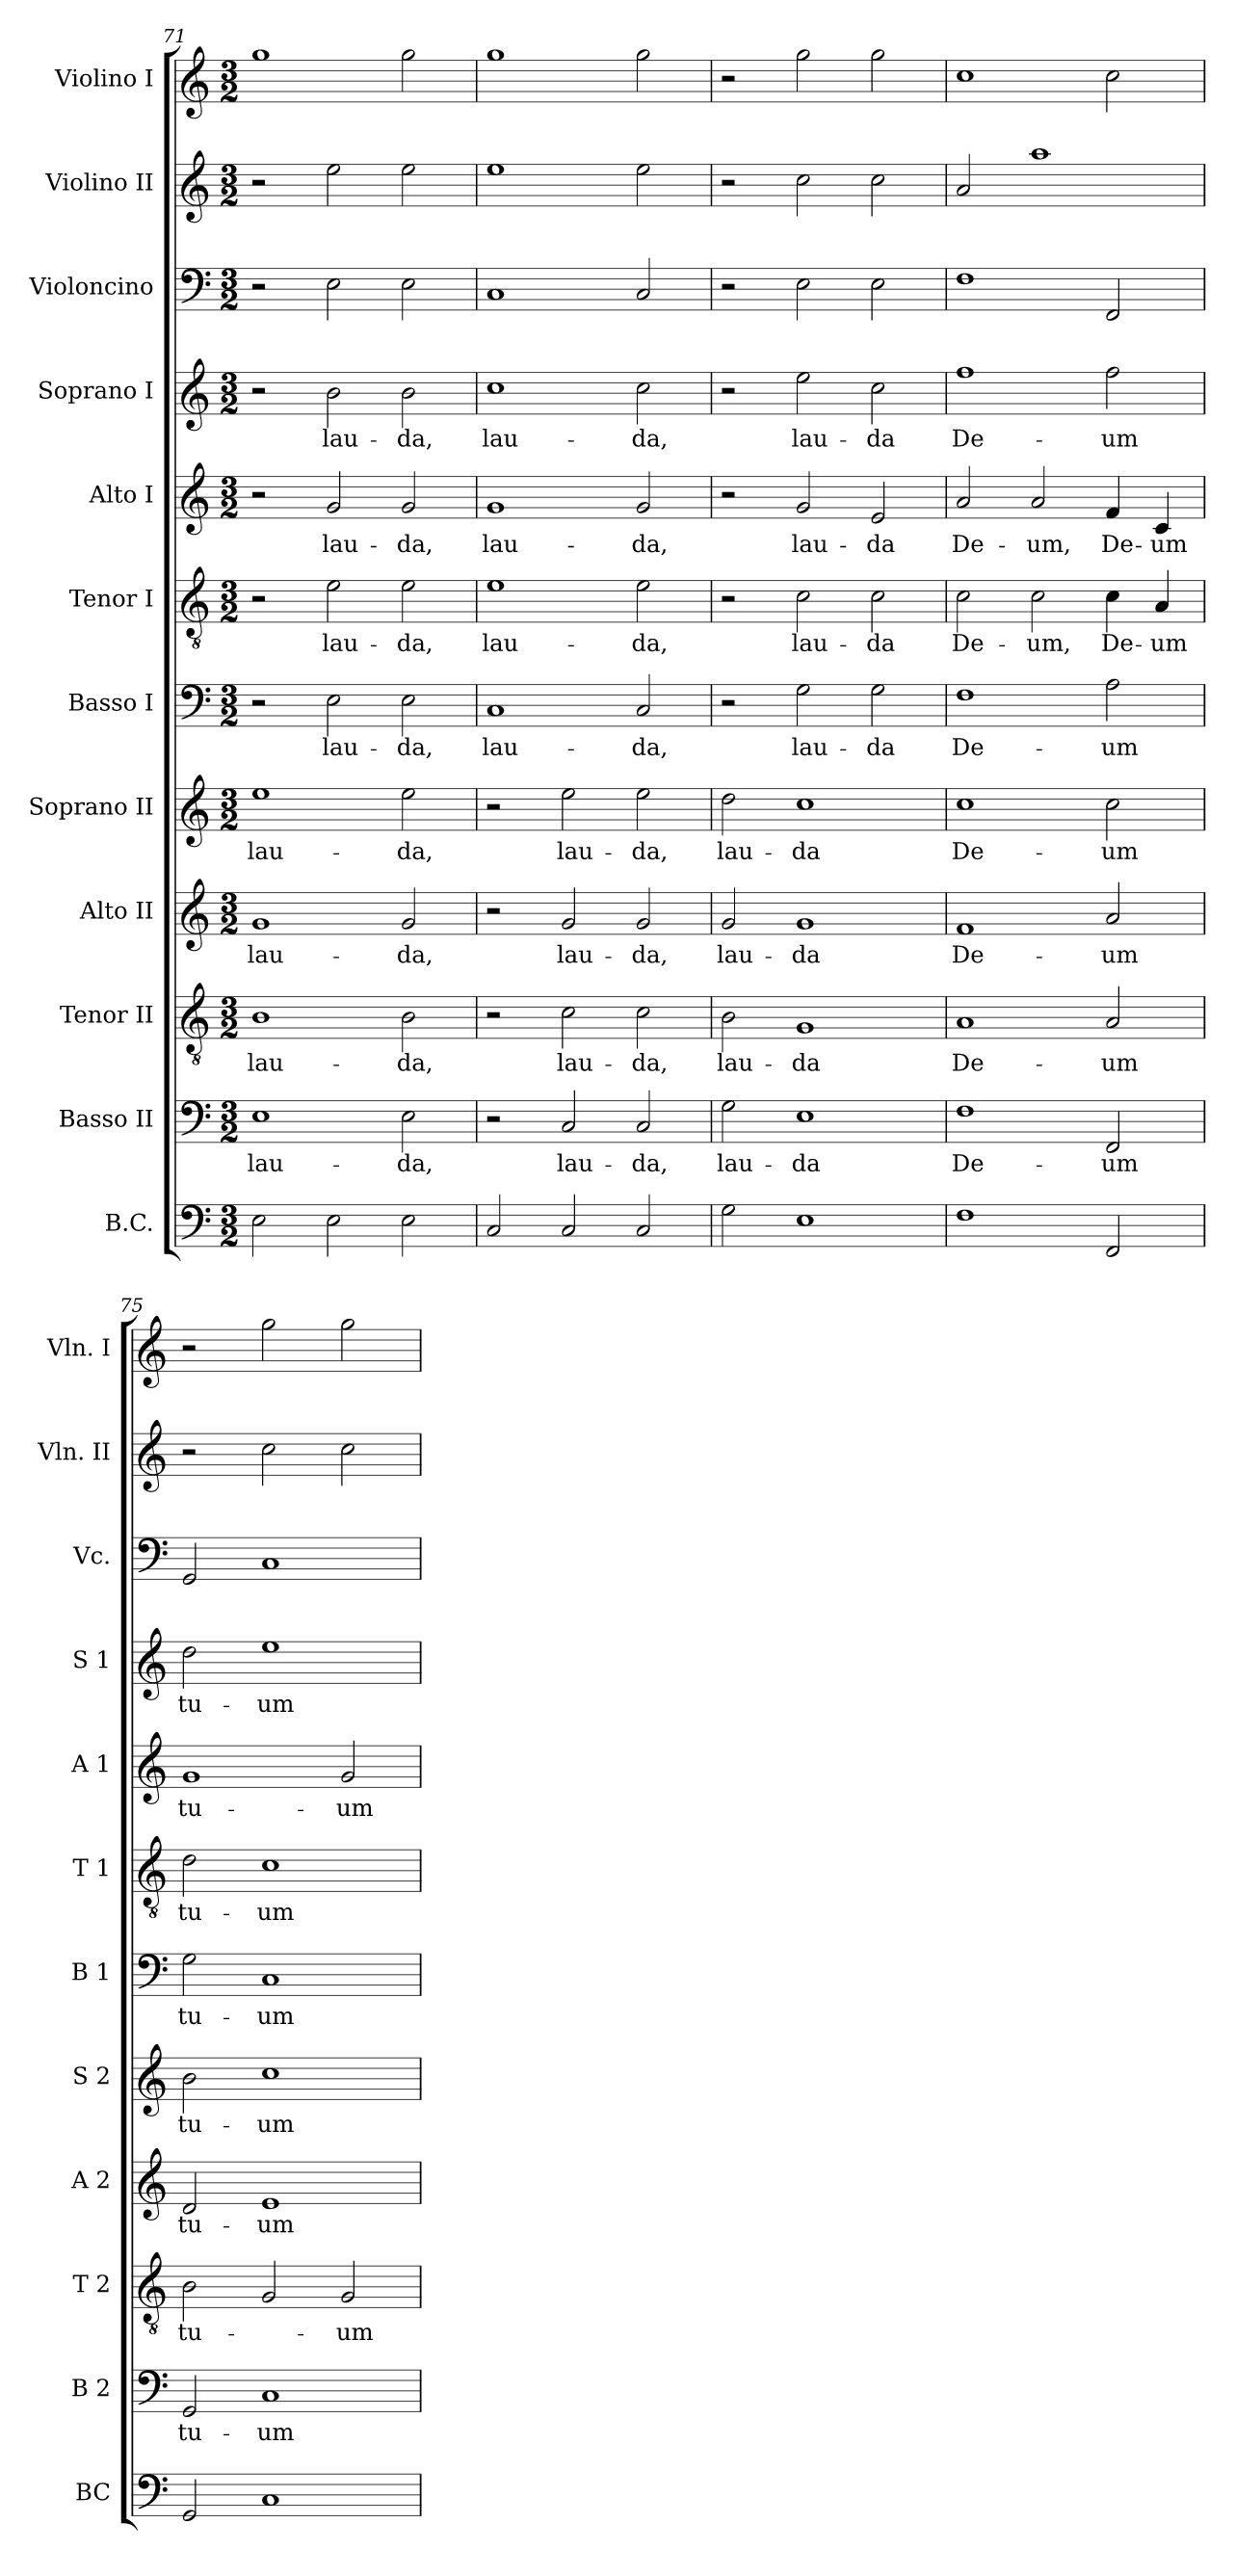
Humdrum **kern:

**kern	**kern	**text	**kern	**text	**kern	**text	**kern	**text	**kern	**text	**kern	**text	**kern	**text	**kern	**text	**kern	**kern	**kern
*part12	*part11	*part11	*part10	*part10	*part9	*part9	*part8	*part8	*part7	*part7	*part6	*part6	*part5	*part5	*part4	*part4	*part3	*part2	*part1
*staff12	*staff11	*staff11	*staff10	*staff10	*staff9	*staff9	*staff8	*staff8	*staff7	*staff7	*staff6	*staff6	*staff5	*staff5	*staff4	*staff4	*staff3	*staff2	*staff1
*I"B.C.	*I"Basso II	*	*I"Tenor II	*	*I"Alto II	*	*I"Soprano II	*	*I"Basso I	*	*I"Tenor I	*	*I"Alto I	*	*I"Soprano I	*	*I"Violoncino	*I"Violino II	*I"Violino I
*I'BC	*I'B 2	*	*I'T 2	*	*I'A 2	*	*I'S 2	*	*I'B 1	*	*I'T 1	*	*I'A 1	*	*I'S 1	*	*I'Vc.	*I'Vln. II	*I'Vln. I
*clefF4	*clefF4	*	*clefGv2	*	*clefG2	*	*clefG2	*	*clefF4	*	*clefGv2	*	*clefG2	*	*clefG2	*	*clefF4	*clefG2	*clefG2
*k[]	*k[]	*	*k[]	*	*k[]	*	*k[]	*	*k[]	*	*k[]	*	*k[]	*	*k[]	*	*k[]	*k[]	*k[]
*C:	*C:	*	*C:	*	*C:	*	*C:	*	*C:	*	*C:	*	*C:	*	*C:	*	*C:	*C:	*C:
*M3/2	*M3/2	*	*M3/2	*	*M3/2	*	*M3/2	*	*M3/2	*	*M3/2	*	*M3/2	*	*M3/2	*	*M3/2	*M3/2	*M3/2
=71	=71	=71	=71	=71	=71	=71	=71	=71	=71	=71	=71	=71	=71	=71	=71	=71	=71	=71	=71
!	!	!LO:LY:b	!	!LO:LY:b	!	!LO:LY:b	!	!LO:LY:b	!	!	!	!	!	!	!	!	!	!	!
2E\	1E	lau-	1B	lau-	1g	lau-	1ee	lau-	2r	.	2r	.	2r	.	2r	.	2r	2r	1gg
!	!	!	!	!	!	!	!	!	!	!LO:LY:b	!	!LO:LY:b	!	!LO:LY:b	!	!LO:LY:b	!	!	!
2E\	.	.	.	.	.	.	.	.	2E\	lau-	2e\	lau-	2g/	lau-	2b\	lau-	2E\	2ee\	.
!	!	!LO:LY:b	!	!LO:LY:b	!	!LO:LY:b	!	!LO:LY:b	!	!LO:LY:b	!	!LO:LY:b	!	!LO:LY:b	!	!LO:LY:b	!	!	!
2E\	2E\	-da,	2B\	-da,	2g/	-da,	2ee\	-da,	2E\	-da,	2e\	-da,	2g/	-da,	2b\	-da,	2E\	2ee\	2gg\
!!LO:PB:g=z
=72	=72	=72	=72	=72	=72	=72	=72	=72	=72	=72	=72	=72	=72	=72	=72	=72	=72	=72	=72
!	!	!	!	!	!	!	!	!	!	!LO:LY:b	!	!LO:LY:b	!	!LO:LY:b	!	!LO:LY:b	!	!	!
2C/	2r	.	2r	.	2r	.	2r	.	1C	lau-	1e	lau-	1g	lau-	1cc	lau-	1C	1ee	1gg
!	!	!LO:LY:b	!	!LO:LY:b	!	!LO:LY:b	!	!LO:LY:b	!	!	!	!	!	!	!	!	!	!	!
2C/	2C/	lau-	2c\	lau-	2g/	lau-	2ee\	lau-	.	.	.	.	.	.	.	.	.	.	.
!	!	!LO:LY:b	!	!LO:LY:b	!	!LO:LY:b	!	!LO:LY:b	!	!LO:LY:b	!	!LO:LY:b	!	!LO:LY:b	!	!LO:LY:b	!	!	!
2C/	2C/	-da,	2c\	-da,	2g/	-da,	2ee\	-da,	2C/	-da,	2e\	-da,	2g/	-da,	2cc\	-da,	2C/	2ee\	2gg\
=73	=73	=73	=73	=73	=73	=73	=73	=73	=73	=73	=73	=73	=73	=73	=73	=73	=73	=73	=73
!	!	!LO:LY:b	!	!LO:LY:b	!	!LO:LY:b	!	!LO:LY:b	!	!	!	!	!	!	!	!	!	!	!
2G\	2G\	lau-	2B\	lau-	2g/	lau-	2dd\	lau-	2r	.	2r	.	2r	.	2r	.	2r	2r	2r
!	!	!LO:LY:b	!	!LO:LY:b	!	!LO:LY:b	!	!LO:LY:b	!	!LO:LY:b	!	!LO:LY:b	!	!LO:LY:b	!	!LO:LY:b	!	!	!
1E	1E	-da	1G	-da	1g	-da	1cc	-da	2G\	lau-	2c\	lau-	2g/	lau-	2ee\	lau-	2E\	2cc\	2gg\
!	!	!	!	!	!	!	!	!	!	!LO:LY:b	!	!LO:LY:b	!	!LO:LY:b	!	!LO:LY:b	!	!	!
.	.	.	.	.	.	.	.	.	2G\	-da	2c\	-da	2e/	-da	2cc\	-da	2E\	2cc\	2gg\
=74	=74	=74	=74	=74	=74	=74	=74	=74	=74	=74	=74	=74	=74	=74	=74	=74	=74	=74	=74
!	!	!LO:LY:b	!	!LO:LY:b	!	!LO:LY:b	!	!LO:LY:b	!	!LO:LY:b	!	!LO:LY:b	!	!LO:LY:b	!	!LO:LY:b	!	!	!
1F	1F	De-	1A	De-	1f	De-	1cc	De-	1F	De-	2c\	De-	2a/	De-	1ff	De-	1F	2a/	1cc
!	!	!	!	!	!	!	!	!	!	!	!	!LO:LY:b	!	!LO:LY:b	!	!	!	!	!
.	.	.	.	.	.	.	.	.	.	.	2c\	-um,	2a/	-um,	.	.	.	1aa	.
!	!	!LO:LY:b	!	!LO:LY:b	!	!LO:LY:b	!	!LO:LY:b	!	!LO:LY:b	!	!LO:LY:b	!	!LO:LY:b	!	!LO:LY:b	!	!	!
2FF/	2FF/	-um	2A/	-um	2a/	-um	2cc\	-um	2A\	-um	4c\	De-	4f/	De-	2ff\	-um	2FF/	.	2cc\
!	!	!	!	!	!	!	!	!	!	!	!	!LO:LY:b	!	!LO:LY:b	!	!	!	!	!
.	.	.	.	.	.	.	.	.	.	.	4A/	-um	4c/	-um	.	.	.	.	.
=75	=75	=75	=75	=75	=75	=75	=75	=75	=75	=75	=75	=75	=75	=75	=75	=75	=75	=75	=75
!	!	!LO:LY:b	!	!LO:LY:b	!	!LO:LY:b	!	!LO:LY:b	!	!LO:LY:b	!	!LO:LY:b	!	!LO:LY:b	!	!LO:LY:b	!	!	!
2GG/	2GG/	tu-	2B\	tu-	2d/	tu-	2b\	tu-	2G\	tu-	2d\	tu-	1g	tu-	2dd\	tu-	2GG/	2r	2r
!	!	!LO:LY:b	!	!	!	!LO:LY:b	!	!LO:LY:b	!	!LO:LY:b	!	!LO:LY:b	!	!	!	!LO:LY:b	!	!	!
1C	1C	-um	2G/	.	1e	-um	1cc	-um	1C	-um	1c	-um	.	.	1ee	-um	1C	2cc\	2gg\
!	!	!	!	!LO:LY:b	!	!	!	!	!	!	!	!	!	!LO:LY:b	!	!	!	!	!
.	.	.	2G/	-um	.	.	.	.	.	.	.	.	2g/	-um	.	.	.	2cc\	2gg\
=	=	=	=	=	=	=	=	=	=	=	=	=	=	=	=	=	=	=	=
*-	*-	*-	*-	*-	*-	*-	*-	*-	*-	*-	*-	*-	*-	*-	*-	*-	*-	*-	*-
